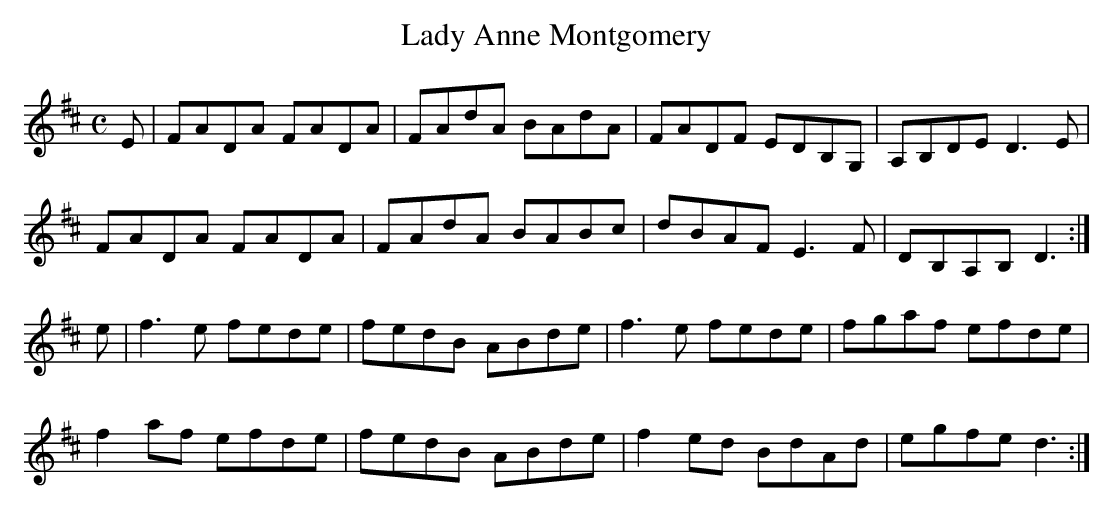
X:1
T:Lady Anne Montgomery
M:C
L:1/8
K:D Major
E|FADA FADA|FAdA BAdA|FADF EDB,G,|A,B,DE D3E|!
FADA FADA|FAdA BABc|dBAF E3F|DB,A,B, D3:|!
e|f3e fede|fedB ABde|f3e fede|fgaf efde|!
f2af efde|fedB ABde|f2ed BdAd|egfe d3:|!
